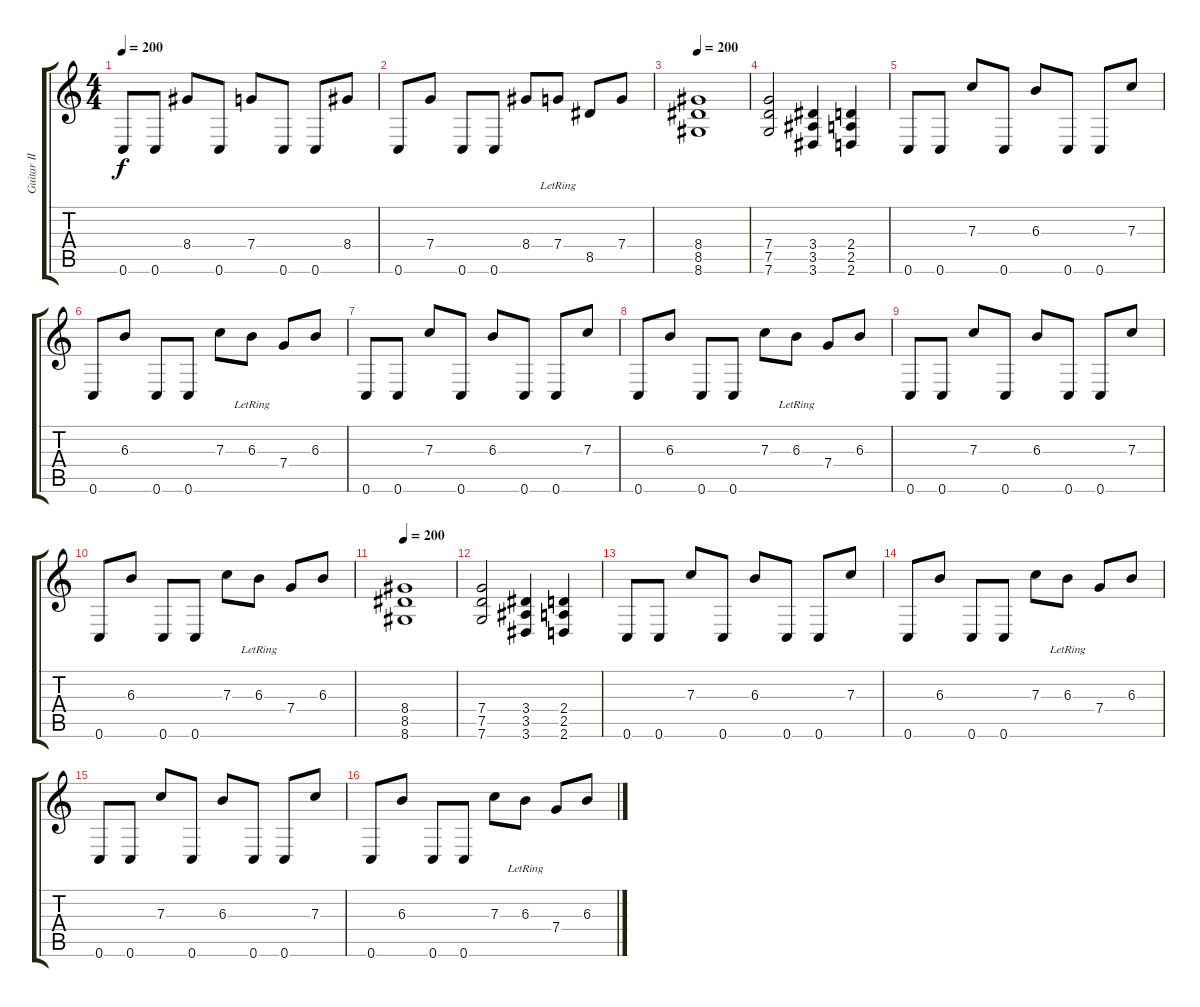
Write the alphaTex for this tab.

\track ("Guitar II" "Guitar II") {instrument overdrivenguitar}
\staff {score tabs}
\tuning (D4 A3 F3 C3 G2 C2) {hide}
\ts (4 4)
\tempo 200
\clef g2
\ks c
0.6.8{dy f} 0.6.8 8.4.8 0.6.8 7.4.8 0.6.8 0.6.8 8.4.8 |
0.6.8 7.4.8 0.6.8 0.6.8 8.4.8 7.4{lr}.8 8.5.8 7.4.8 |
\tempo 200
(8.4 8.5 8.6).1 |
(7.4 7.5 7.6).2 (3.4 3.5 3.6).4 (2.4 2.5 2.6).4 |
0.6.8 0.6.8 7.3.8 0.6.8 6.3.8 0.6.8 0.6.8 7.3.8 |
0.6.8 6.3.8 0.6.8 0.6.8 7.3.8 6.3{lr}.8 7.4.8 6.3.8 |
0.6.8 0.6.8 7.3.8 0.6.8 6.3.8 0.6.8 0.6.8 7.3.8 |
0.6.8 6.3.8 0.6.8 0.6.8 7.3.8 6.3{lr}.8 7.4.8 6.3.8 |
0.6.8 0.6.8 7.3.8 0.6.8 6.3.8 0.6.8 0.6.8 7.3.8 |
0.6.8 6.3.8 0.6.8 0.6.8 7.3.8 6.3{lr}.8 7.4.8 6.3.8 |
\tempo 200
(8.4 8.5 8.6).1 |
(7.4 7.5 7.6).2 (3.4 3.5 3.6).4 (2.4 2.5 2.6).4 |
0.6.8 0.6.8 7.3.8 0.6.8 6.3.8 0.6.8 0.6.8 7.3.8 |
0.6.8 6.3.8 0.6.8 0.6.8 7.3.8 6.3{lr}.8 7.4.8 6.3.8 |
0.6.8 0.6.8 7.3.8 0.6.8 6.3.8 0.6.8 0.6.8 7.3.8 |
0.6.8 6.3.8 0.6.8 0.6.8 7.3.8 6.3{lr}.8 7.4.8 6.3.8
